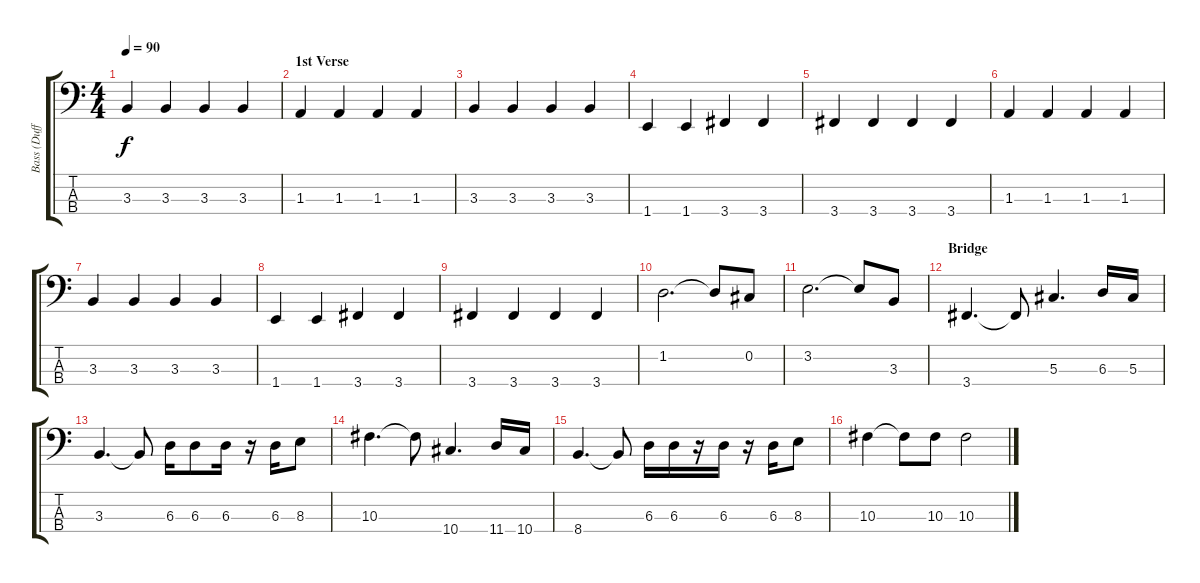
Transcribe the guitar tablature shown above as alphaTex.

\track ("Bass (Duff)" "Bass (Duff") {instrument electricbasspick}
\staff {score tabs}
\tuning (Gb2 Db2 Ab1 Eb1) {hide}
\ts (4 4)
\tempo 90
\clef f4
\ks c
3.3.4{dy f} 3.3.4 3.3.4 3.3.4 |
\section ("" "1st Verse")
1.3.4 1.3.4 1.3.4 1.3.4 |
3.3.4 3.3.4 3.3.4 3.3.4 |
1.4.4 1.4.4 3.4.4 3.4.4 |
3.4.4 3.4.4 3.4.4 3.4.4 |
1.3.4 1.3.4 1.3.4 1.3.4 |
3.3.4 3.3.4 3.3.4 3.3.4 |
1.4.4 1.4.4 3.4.4 3.4.4 |
3.4.4 3.4.4 3.4.4 3.4.4 |
1.2.2{d} 1.2{t}.8 0.2.8 |
3.2.2{d} 3.2{t}.8 3.3.8 |
\section ("" "Bridge")
3.4.4{d} 3.4{t}.8 5.3.4{d} 6.3.16 5.3.16 |
3.3.4{d} 3.3{t}.8 6.3.16 6.3.8 6.3.16 r.16 6.3.16 8.3.8 |
10.3.4{d} 10.3{t}.8 10.4.4{d} 11.4.16 10.4.16 |
8.4.4{d} 8.4{t}.8 6.3.16 6.3.16 r.16 6.3.16 r.16 6.3.16 8.3.8 |
10.3.4 10.3{t}.8 10.3.8 10.3.2
